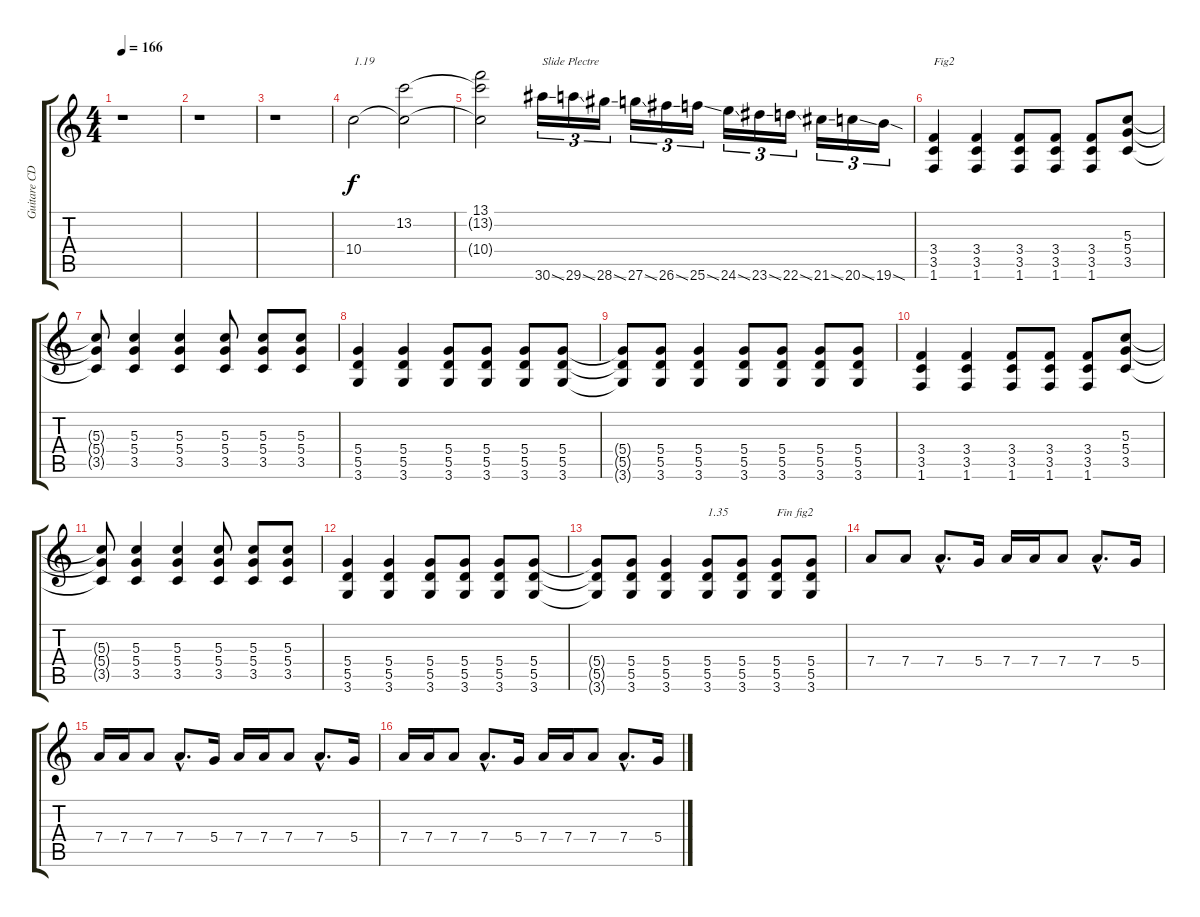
\track ("Guitare CD" "Guitare CD") {instrument distortionguitar}
\staff {score tabs}
\tuning (E4 B3 G3 D3 A2 E2) {hide}
\ts (4 4)
\tempo 166
\clef g2
\ks c
r.1{dy f} |
r.1 |
r.1 |
10.4.2{txt "1.19"} (13.2 10.4{t}).2 |
(13.1 13.2{t} 10.4{t}).2 30.6{ss}.16{tu (3 2) txt "Slide Plectre" instrument guitarfretnoise} 29.6{ss}.16{tu (3 2)} 28.6{ss}.16{tu (3 2)} 27.6{ss}.16{tu (3 2)} 26.6{ss}.16{tu (3 2)} 25.6{ss}.16{tu (3 2)} 24.6{ss}.16{tu (3 2)} 23.6{ss}.16{tu (3 2)} 22.6{ss}.16{tu (3 2)} 21.6{ss}.16{tu (3 2)} 20.6{ss}.16{tu (3 2)} 19.6{sod}.16{tu (3 2)} |
(3.4 3.5 1.6).4{txt "Fig2" instrument distortionguitar} (3.4 3.5 1.6).4 (3.4 3.5 1.6).8 (3.4 3.5 1.6).8 (3.4 3.5 1.6).8 (5.3 5.4 3.5).8 |
(5.3{t} 5.4{t} 3.5{t}).8 (5.3 5.4 3.5).4 (5.3 5.4 3.5).4 (5.3 5.4 3.5).8 (5.3 5.4 3.5).8 (5.3 5.4 3.5).8 |
(5.4 5.5 3.6).4 (5.4 5.5 3.6).4 (5.4 5.5 3.6).8 (5.4 5.5 3.6).8 (5.4 5.5 3.6).8 (5.4 5.5 3.6).8 |
(5.4{t} 5.5{t} 3.6{t}).8 (5.4 5.5 3.6).8 (5.4 5.5 3.6).4 (5.4 5.5 3.6).8 (5.4 5.5 3.6).8 (5.4 5.5 3.6).8 (5.4 5.5 3.6).8 |
(3.4 3.5 1.6).4 (3.4 3.5 1.6).4 (3.4 3.5 1.6).8 (3.4 3.5 1.6).8 (3.4 3.5 1.6).8 (5.3 5.4 3.5).8 |
(5.3{t} 5.4{t} 3.5{t}).8 (5.3 5.4 3.5).4 (5.3 5.4 3.5).4 (5.3 5.4 3.5).8 (5.3 5.4 3.5).8 (5.3 5.4 3.5).8 |
(5.4 5.5 3.6).4 (5.4 5.5 3.6).4 (5.4 5.5 3.6).8 (5.4 5.5 3.6).8 (5.4 5.5 3.6).8 (5.4 5.5 3.6).8 |
(5.4{t} 5.5{t} 3.6{t}).8 (5.4 5.5 3.6).8 (5.4 5.5 3.6).4 (5.4 5.5 3.6).8{txt "1.35"} (5.4 5.5 3.6).8 (5.4 5.5 3.6).8{txt "Fin fig2"} (5.4 5.5 3.6).8 |
7.4.8 7.4.8 7.4{hac}.8{d} 5.4.16 7.4.16 7.4.16 7.4.8 7.4{hac}.8{d} 5.4.16 |
7.4.16 7.4.16 7.4.8 7.4{hac}.8{d} 5.4.16 7.4.16 7.4.16 7.4.8 7.4{hac}.8{d} 5.4.16 |
7.4.16 7.4.16 7.4.8 7.4{hac}.8{d} 5.4.16 7.4.16 7.4.16 7.4.8 7.4{hac}.8{d} 5.4.16
